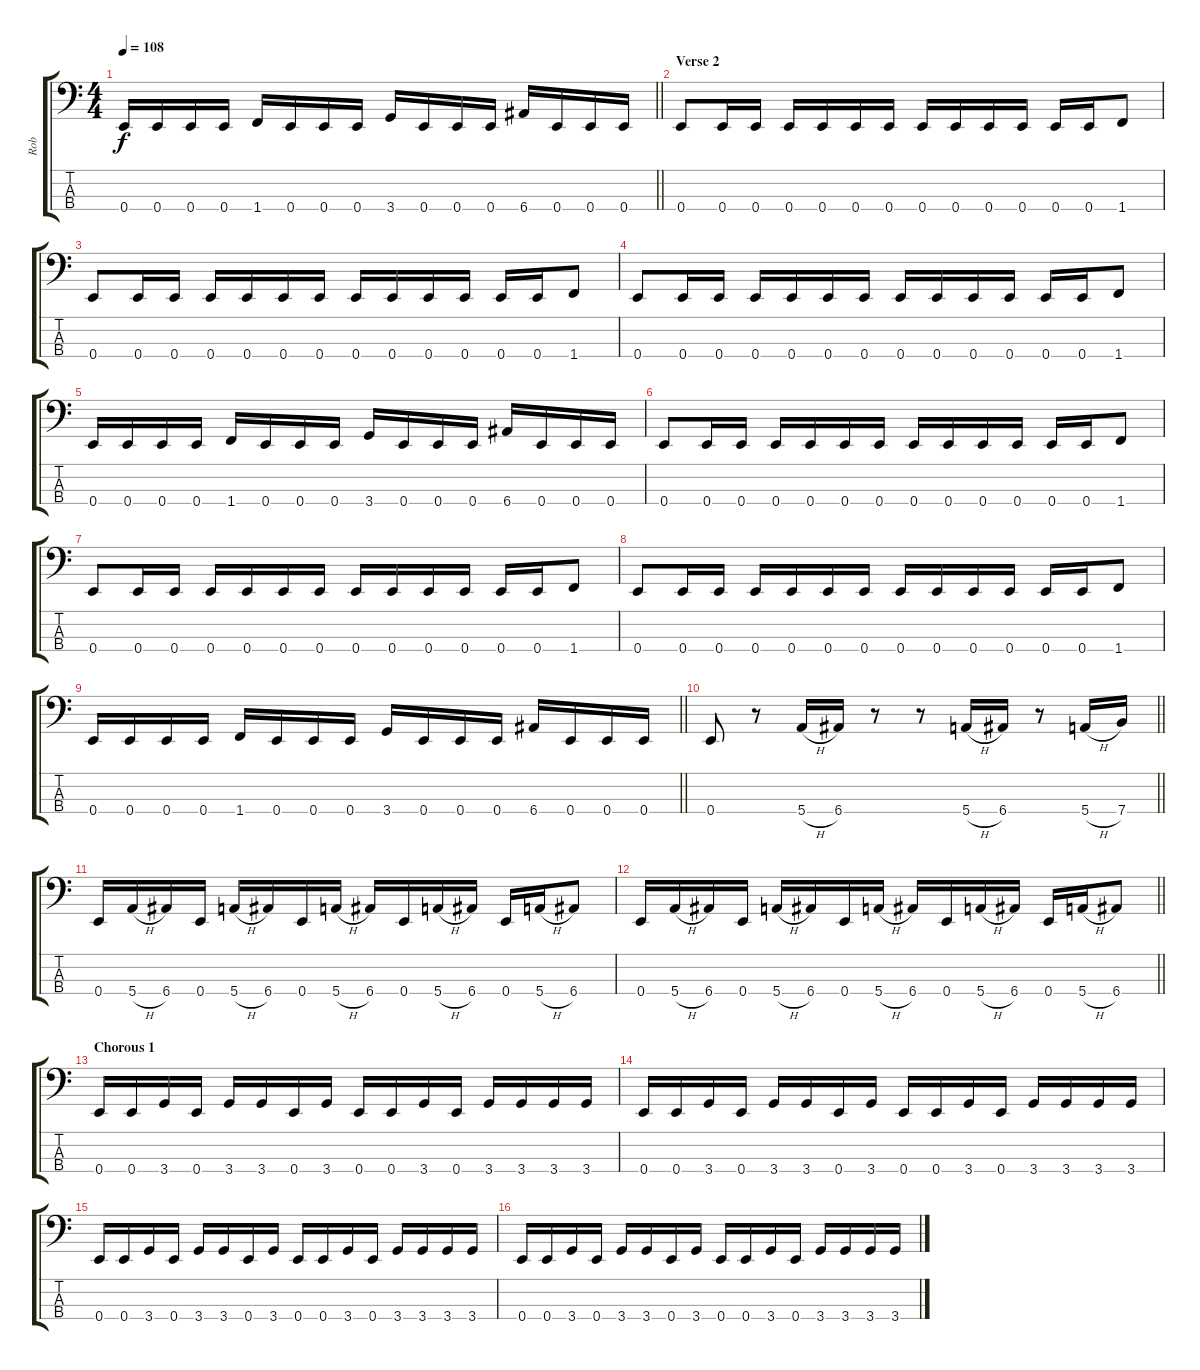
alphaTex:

\track ("Rob" "Rob") {instrument electricbassfinger}
\staff {score tabs}
\tuning (G2 D2 A1 E1) {hide}
\ts (4 4)
\tempo 108
\clef f4
\barLineRight lightlight
\ks c
0.4.16{dy f} 0.4.16 0.4.16 0.4.16 1.4.16 0.4.16 0.4.16 0.4.16 3.4.16 0.4.16 0.4.16 0.4.16 6.4.16 0.4.16 0.4.16 0.4.16 |
\section ("" "Verse 2")
0.4.8 0.4.16 0.4.16 0.4.16 0.4.16 0.4.16 0.4.16 0.4.16 0.4.16 0.4.16 0.4.16 0.4.16 0.4.16 1.4.8 |
0.4.8 0.4.16 0.4.16 0.4.16 0.4.16 0.4.16 0.4.16 0.4.16 0.4.16 0.4.16 0.4.16 0.4.16 0.4.16 1.4.8 |
0.4.8 0.4.16 0.4.16 0.4.16 0.4.16 0.4.16 0.4.16 0.4.16 0.4.16 0.4.16 0.4.16 0.4.16 0.4.16 1.4.8 |
0.4.16 0.4.16 0.4.16 0.4.16 1.4.16 0.4.16 0.4.16 0.4.16 3.4.16 0.4.16 0.4.16 0.4.16 6.4.16 0.4.16 0.4.16 0.4.16 |
0.4.8 0.4.16 0.4.16 0.4.16 0.4.16 0.4.16 0.4.16 0.4.16 0.4.16 0.4.16 0.4.16 0.4.16 0.4.16 1.4.8 |
0.4.8 0.4.16 0.4.16 0.4.16 0.4.16 0.4.16 0.4.16 0.4.16 0.4.16 0.4.16 0.4.16 0.4.16 0.4.16 1.4.8 |
0.4.8 0.4.16 0.4.16 0.4.16 0.4.16 0.4.16 0.4.16 0.4.16 0.4.16 0.4.16 0.4.16 0.4.16 0.4.16 1.4.8 |
\barLineRight lightlight
0.4.16 0.4.16 0.4.16 0.4.16 1.4.16 0.4.16 0.4.16 0.4.16 3.4.16 0.4.16 0.4.16 0.4.16 6.4.16 0.4.16 0.4.16 0.4.16 |
\section ("" "")
\barLineRight lightlight
0.4.8 r.8 5.4{h}.16 6.4.16 r.8 r.8 5.4{h}.16 6.4.16 r.8 5.4{h}.16 7.4.16 |
\section ("" "")
0.4.16 5.4{h}.16 6.4.16 0.4.16 5.4{h}.16 6.4.16 0.4.16 5.4{h}.16 6.4.16 0.4.16 5.4{h}.16 6.4.16 0.4.16 5.4{h}.16 6.4.8 |
\barLineRight lightlight
0.4.16 5.4{h}.16 6.4.16 0.4.16 5.4{h}.16 6.4.16 0.4.16 5.4{h}.16 6.4.16 0.4.16 5.4{h}.16 6.4.16 0.4.16 5.4{h}.16 6.4.8 |
\section ("" "Chorous 1")
0.4.16 0.4.16 3.4.16 0.4.16 3.4.16 3.4.16 0.4.16 3.4.16 0.4.16 0.4.16 3.4.16 0.4.16 3.4.16 3.4.16 3.4.16 3.4.16 |
0.4.16 0.4.16 3.4.16 0.4.16 3.4.16 3.4.16 0.4.16 3.4.16 0.4.16 0.4.16 3.4.16 0.4.16 3.4.16 3.4.16 3.4.16 3.4.16 |
0.4.16 0.4.16 3.4.16 0.4.16 3.4.16 3.4.16 0.4.16 3.4.16 0.4.16 0.4.16 3.4.16 0.4.16 3.4.16 3.4.16 3.4.16 3.4.16 |
0.4.16 0.4.16 3.4.16 0.4.16 3.4.16 3.4.16 0.4.16 3.4.16 0.4.16 0.4.16 3.4.16 0.4.16 3.4.16 3.4.16 3.4.16 3.4.16
